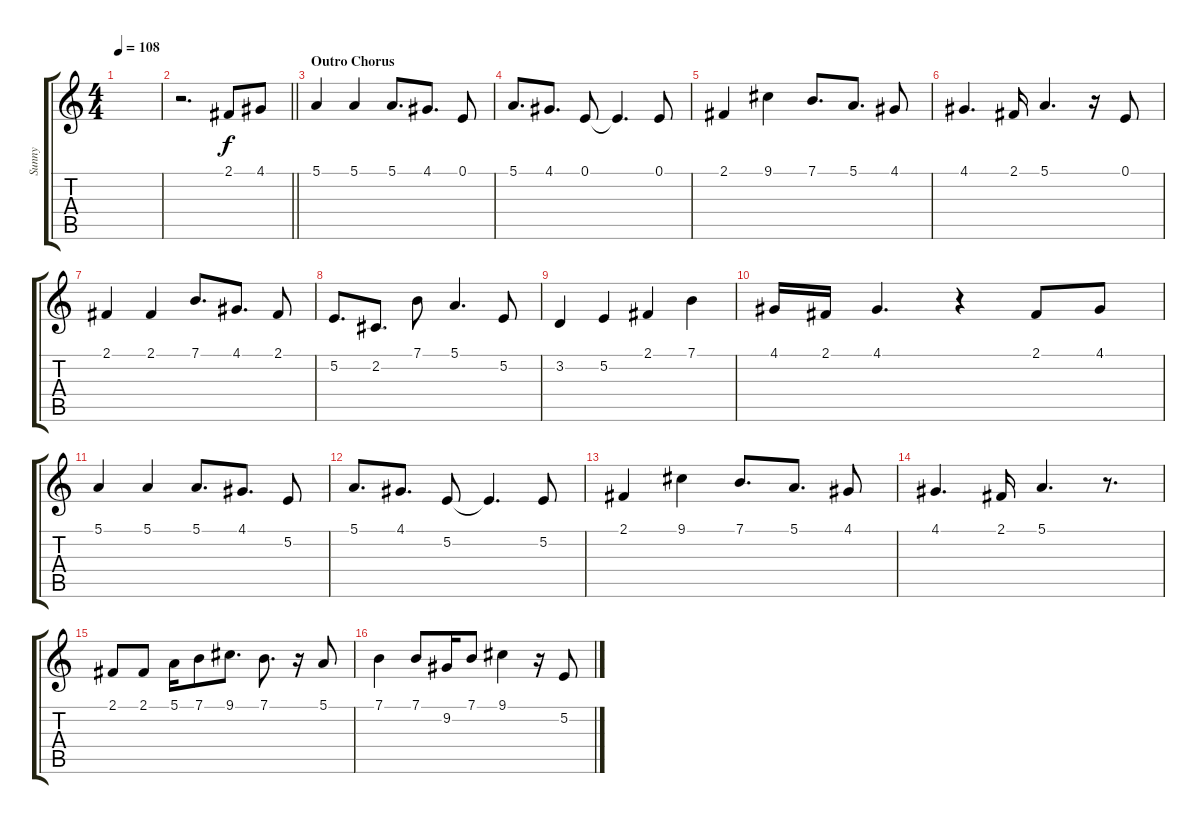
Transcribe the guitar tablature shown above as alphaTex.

\track ("Sunny" "Sunny") {instrument recorder}
\staff {score tabs}
\tuning (E4 B3 G3 D3 A2 E2) {hide}
\ts (4 4)
\tempo 108
\clef g2
\ks c
|
\barLineRight lightlight
r.2{d} 2.1.8 4.1.8 |
\section ("" "Outro Chorus")
5.1.4 5.1.4 5.1.8{d} 4.1.8{d} 0.1.8 |
5.1.8{d} 4.1.8{d} 0.1.8 0.1{t}.4{d} 0.1.8 |
2.1.4 9.1.4 7.1.8{d} 5.1.8{d} 4.1.8 |
4.1.4{d} 2.1.16 5.1.4{d} r.16 0.1.8 |
2.1.4 2.1.4 7.1.8{d} 4.1.8{d} 2.1.8 |
5.2.8{d} 2.2.8{d} 7.1.8 5.1.4{d} 5.2.8 |
3.2.4 5.2.4 2.1.4 7.1.4 |
4.1.16 2.1.16 4.1.4{d} r.4 2.1.8 4.1.8 |
5.1.4 5.1.4 5.1.8{d} 4.1.8{d} 5.2.8 |
5.1.8{d} 4.1.8{d} 5.2.8 5.2{t}.4{d} 5.2.8 |
2.1.4 9.1.4 7.1.8{d} 5.1.8{d} 4.1.8 |
4.1.4{d} 2.1.16 5.1.4{d} r.8{d} |
2.1.8 2.1.8 5.1.16 7.1.8 9.1.8{d} 7.1.8{d} r.16 5.1.8 |
7.1.4 7.1.8 9.2.16 7.1.8 9.1.4 r.16 5.2.8
